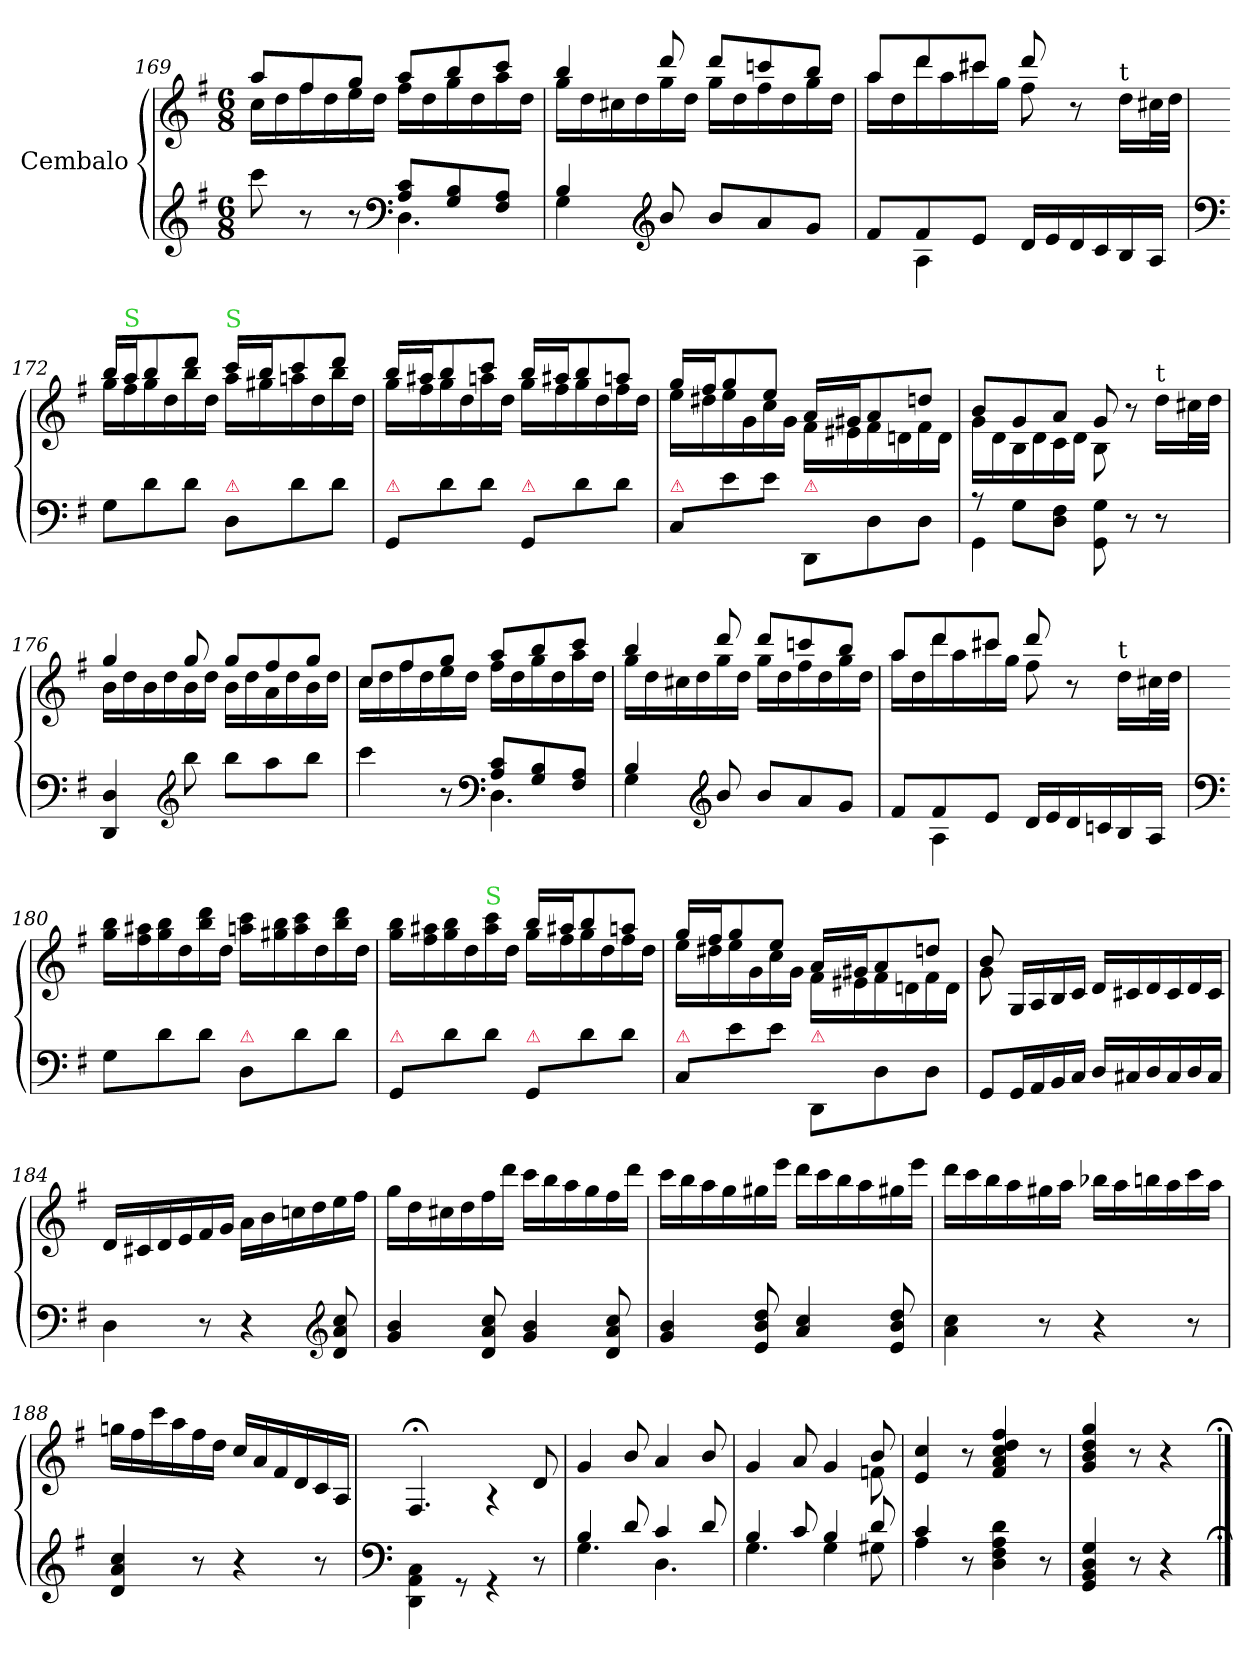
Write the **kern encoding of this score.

**kern	**kern	**dynam
*part2	*part1	*part1
*staff2	*staff1	*staff1
*I"Cembalo	*I"Cembalo	*
*clefG2	*clefG2	*
*k[f#]	*k[f#]	*
*M6/8	*M6/8	*
=169	=169	=169
*^	*^	*
8ccc\	8ryy	8aa/L	16cc\LL	.
.	.	.	16dd\	.
8r	8ryy	8ff#/	16ff#\	.
.	.	.	16dd\	.
8r	8ryy	8gg/J	16ee\	.
.	.	.	16dd\JJ	.
*clefF4	*	*	*	*
8A/ 8c/L	4.D\	8aa/L	16ff#\LL	.
.	.	.	16dd\	.
8G/ 8B/	.	8bb/	16gg\	.
.	.	.	16dd\	.
8F#/ 8A/J	.	8ccc/J	16aa\	.
.	.	.	16dd\JJ	.
=170	=170	=170	=170	=170
4B/	4G\	4bb/	16gg\LL	.
.	.	.	16dd\	.
.	.	.	16cc#X\	.
.	.	.	16dd\	.
*clefG2	*	*	*	*
8b/	2ryy	8ddd/	16gg\	.
.	.	.	16dd\JJ	.
8b/L	.	8ddd/L	16gg\LL	.
.	.	.	16dd\	.
8a/	.	8cccn/	16ff#\	.
.	.	.	16dd\	.
8g/J	.	8bb/J	16gg\	.
.	.	.	16dd\JJ	.
=171	=171	=171	=171	=171
8f#/L	8reyy	8aa/L	16aa\LL	.
.	.	.	16dd\	.
8f#/	4A\	8ddd/	16ddd\	.
.	.	.	16aa\	.
8e/J	.	8ccc#X/J	16ccc#X\	.
.	.	.	16gg\JJ	.
16d/LL	8rcyy	8ddd/	8ff#\	.
16e/	.	.	.	.
16d/	4rcyy	8r	8ryy	.
16c/	.	.	.	.
!	!	!LO:TX:a:t=t	!	!
16B/	.	16dd\LL	8ryy	.
16A/JJ	.	32cc#X\L	.	.
.	.	32dd\JJJ	.	.
*v	*v	*	*	*
=172	=172	=172	=172
*clefF4	*	*	*
8G\L	16bb/LL	16gg\LL	.
!	!LO:TX:a:color=limegreen:t=S	!	!
.	16aa/J	16ff#\	.
8d\	8bb/	16gg\	.
.	.	16dd\	.
8d\J	8ddd/J	16bb\	.
.	.	16dd\JJ	.
!	!LO:TX:a:color=limegreen:t=S	!	!
!LO:TX:a:color=crimson:t=⚠	!	!	!
8D/L	16ccc/LL	16aa\LL	.
.	16bb/J	16gg#X\	.
8d\	8ccc/	16aan\	.
.	.	16dd\	.
8d\J	8ddd/J	16bb\	.
.	.	16dd\JJ	.
=173	=173	=173	=173
!LO:TX:a:color=crimson:t=⚠	!	!	!
8GG/L	16bb/LL	16gg\LL	.
.	16aa#X/J	16ff#\	.
8d\	8bb/	16gg\	.
.	.	16dd\	.
8d\J	8ccc/J	16aan\	.
.	.	16dd\JJ	.
!LO:TX:a:color=crimson:t=⚠	!	!	!
8GG/L	16bb/LL	16gg\LL	.
.	16aa#X/J	16ff#\	.
8d\	8bb/	16gg\	.
.	.	16dd\	.
8d\J	8aan/J	16ff#\	.
.	.	16dd\JJ	.
=174	=174	=174	=174
!LO:TX:a:color=crimson:t=⚠	!	!	!
8C/L	16gg/LL	16ee\LL	.
.	16ff#/J	16dd#X\	.
8e\	8gg/	16ee\	.
.	.	16g\	.
8e\J	8ee/J	16cc\	.
.	.	16g\JJ	.
!LO:TX:a:color=crimson:t=⚠	!	!	!
8DD/L	16a/LL	16f#\LL	.
.	16g#X/J	16e#X\	.
8D\	8a/	16f#\	.
.	.	16dn\	.
8D\J	8ddn/J	16f#\	.
.	.	16d\JJ	.
=175	=175	=175	=175
*^	*	*	*
8r	4GG\	8b/L	16g\LL	.
.	.	.	16d\	.
8G\L	.	8g/	16B\	.
.	.	.	16d\	.
8D\ 8F#\J	4rBByy	8a/J	16c\	.
.	.	.	16d\JJ	.
8GG\ 8G\	.	8g/	8B\	.
8r	8ryy	8r	4ryy	.
!	!	!LO:TX:a:t=t	!	!
8r	8ryy	16dd\LL	.	.
.	.	32cc#X\L	.	.
.	.	32dd\JJJ	.	.
*v	*v	*	*	*
=176	=176	=176	=176
4DD/ 4D/	4gg/	16b\LL	.
.	.	16dd\	.
.	.	16b\	.
.	.	16dd\	.
*clefG2	*	*	*
8bb\	8gg/	16b\	.
.	.	16dd\JJ	.
8bb\L	8gg/L	16b\LL	.
.	.	16dd\	.
8aa\	8ff#/	16a\	.
.	.	16dd\	.
8bb\J	8gg/J	16b\	.
.	.	16dd\JJ	.
=177	=177	=177	=177
*^	*	*	*
4ccc\	4ryy	8cc/L	16cc\LL	.
.	.	.	16dd\	.
.	.	8ff#/	16ff#\	.
.	.	.	16dd\	.
8r	8ryy	8gg/J	16ee\	.
.	.	.	16dd\JJ	.
*clefF4	*	*	*	*
8A/ 8c/L	4.D\	8aa/L	16ff#\LL	.
.	.	.	16dd\	.
8G/ 8B/	.	8bb/	16gg\	.
.	.	.	16dd\	.
8F#/ 8A/J	.	8ccc/J	16aa\	.
.	.	.	16dd\JJ	.
=178	=178	=178	=178	=178
4B/	4G\	4bb/	16gg\LL	.
.	.	.	16dd\	.
.	.	.	16cc#X\	.
.	.	.	16dd\	.
*clefG2	*	*	*	*
8b/	2ryy	8ddd/	16gg\	.
.	.	.	16dd\JJ	.
8b/L	.	8ddd/L	16gg\LL	.
.	.	.	16dd\	.
8a/	.	8cccn/	16ff#\	.
.	.	.	16dd\	.
8g/J	.	8bb/J	16gg\	.
.	.	.	16dd\JJ	.
=179	=179	=179	=179	=179
8f#/L	8reyy	8aa/L	16aa\LL	.
.	.	.	16dd\	.
8f#/	4A\	8ddd/	16ddd\	.
.	.	.	16aa\	.
8e/J	.	8ccc#X/J	16ccc#X\	.
.	.	.	16gg\JJ	.
16d/LL	8rcyy	8ddd/	8ff#\	.
16e/	.	.	.	.
16d/	4rcyy	8r	8ryy	.
16cn/	.	.	.	.
!	!	!LO:TX:a:t=t	!	!
16B/	.	16dd\LL	8ryy	.
16A/JJ	.	32cc#X\L	.	.
.	.	32dd\JJJ	.	.
*v	*v	*	*	*
*	*v	*v	*
=180	=180	=180
*clefF4	*	*
8G\L	16gg\ 16bb\LL	.
.	16ff#\ 16aa#X\	.
8d\	16gg\ 16bb\	.
.	16dd\	.
8d\J	16bb\ 16ddd\	.
.	16dd\JJ	.
!LO:TX:a:color=crimson:t=⚠	!	!
8D/L	16aan\ 16ccc\LL	.
.	16gg#X\ 16bb\	.
8d\	16aa\ 16ccc\	.
.	16dd\	.
8d\J	16bb\ 16ddd\	.
.	16dd\JJ	.
=181	=181	=181
*	*^	*
!LO:TX:a:color=crimson:t=⚠	!	!	!
8GG/L	16gg\ 16bb\LL	4.ryy	.
.	16ff#\ 16aa#X\	.	.
8d\	16gg\ 16bb\	.	.
.	16dd\	.	.
!	!LO:TX:a:color=limegreen:t=S	!	!
8d\J	16aa#\ 16ccc\	.	.
.	16dd\JJ	.	.
!LO:TX:a:color=crimson:t=⚠	!	!	!
8GG/L	16bb/LL	16gg\LL	.
.	16aa#X/J	16ff#\	.
8d\	8bb/	16gg\	.
.	.	16dd\	.
8d\J	8aan/J	16ff#\	.
.	.	16dd\JJ	.
=182	=182	=182	=182
!LO:TX:a:color=crimson:t=⚠	!	!	!
8C/L	16gg/LL	16ee\LL	.
.	16ff#/J	16dd#X\	.
8e\	8gg/	16ee\	.
.	.	16g\	.
8e\J	8ee/J	16cc\	.
.	.	16g\JJ	.
!LO:TX:a:color=crimson:t=⚠	!	!	!
8DD/L	16a/LL	16f#\LL	.
.	16g#X/J	16e#X\	.
8D\	8a/	16f#\	.
.	.	16dn\	.
8D\J	8ddn/J	16f#\	.
.	.	16d\JJ	.
=183	=183	=183	=183
!	!	!	!LO:DY:rj
8GG/L	8b/	8g\	f&colon;
16GG/L	16G/LL	8rFyy	.
16AA/	16A/	.	.
16BB/	16B/	2rAyy	.
16C/JJ	16c/JJ	.	.
16D/LL	16d/LL	.	.
16C#X/	16c#X/	.	.
16D/	16d/	.	.
16C#/	16c#/	.	.
16D/	16d/	.	.
16C#/JJ	16c#/JJ	.	.
*	*v	*v	*
=184	=184	=184
4D\	16d/LL	.
.	16c#X/	.
.	16d/	.
.	16e/	.
8r	16f#/	.
.	16g/JJ	.
4r	16a\LL	.
.	16b\	.
.	16ccn\	.
.	16dd\	.
*clefG2	*	*
8d/ 8a/ 8cc/	16ee\	.
.	16ff#\JJ	.
=185	=185	=185
4g/ 4b/	16gg\LL	.
.	16dd\	.
.	16cc#X\	.
.	16dd\	.
8d/ 8a/ 8cc/	16ff#\	.
.	16ddd\JJ	.
4g/ 4b/	16ccc\LL	.
.	16bb\	.
.	16aa\	.
.	16gg\	.
8d/ 8a/ 8cc/	16ff#\	.
.	16ddd\JJ	.
=186	=186	=186
4g/ 4b/	16ccc\LL	.
.	16bb\	.
.	16aa\	.
.	16gg\	.
8e/ 8b/ 8dd/	16gg#X\	.
.	16eee\JJ	.
4a/ 4cc/	16ddd\LL	.
.	16ccc\	.
.	16bb\	.
.	16aa\	.
8e/ 8b/ 8dd/	16gg#X\	.
.	16eee\JJ	.
=187	=187	=187
4a\ 4cc\	16ddd\LL	.
.	16ccc\	.
.	16bb\	.
.	16aa\	.
8r	16gg#X\	.
.	16aa\JJ	.
4r	16bb-X\LL	.
.	16aa\	.
.	16bbn\	.
.	16aa\	.
8r	16ccc\	.
.	16aa\JJ	.
=188	=188	=188
4d/ 4a/ 4cc/	16ggn\LL	.
.	16ff#\	.
.	16ccc\	.
.	16aa\	.
8r	16ff#\	.
.	16dd\JJ	.
4r	16cc/LL	.
.	16a/	.
.	16f#/	.
.	16d/	.
8r	16c/	.
.	16A/JJ	.
=189	=189	=189
*clefF4	*	*
4DD\ 4AA\ 4C\	4.F#;</	.
8rGG	.	.
4rGG	4rA	.
8r	8d/	.
=190	=190	=190
*^	*	*
4B/	4.G\	4g/	.
8d/	.	8b/	.
4c/	4.D\	4a/	.
8d/	.	8b/	.
=191	=191	=191	=191
*	*	*^	*
4B/	4.G\	4g/	4reyy	.
8c/	.	8a/	8rgyy	.
4B/	4G\	4g/	4reyy	.
8d/	8G#X\	8b/	8fn\	.
*	*	*v	*v	*
=192	=192	=192	=192
4c/	4A\	4e/ 4cc/	.
8r	8ryy	8r	.
4D\ 4F#\ 4A\ 4d\	4ryy	4f#/ 4a/ 4cc/ 4dd/ 4ff#/	.
8r	8ryy	8r	.
*v	*v	*	*
=193	=193	=193
4GG/ 4BB/ 4D/ 4G/	4g/ 4b/ 4dd/ 4gg/	.
8r	8r	.
4r	4r	.
==;	==;	==;
*-	*-	*-
